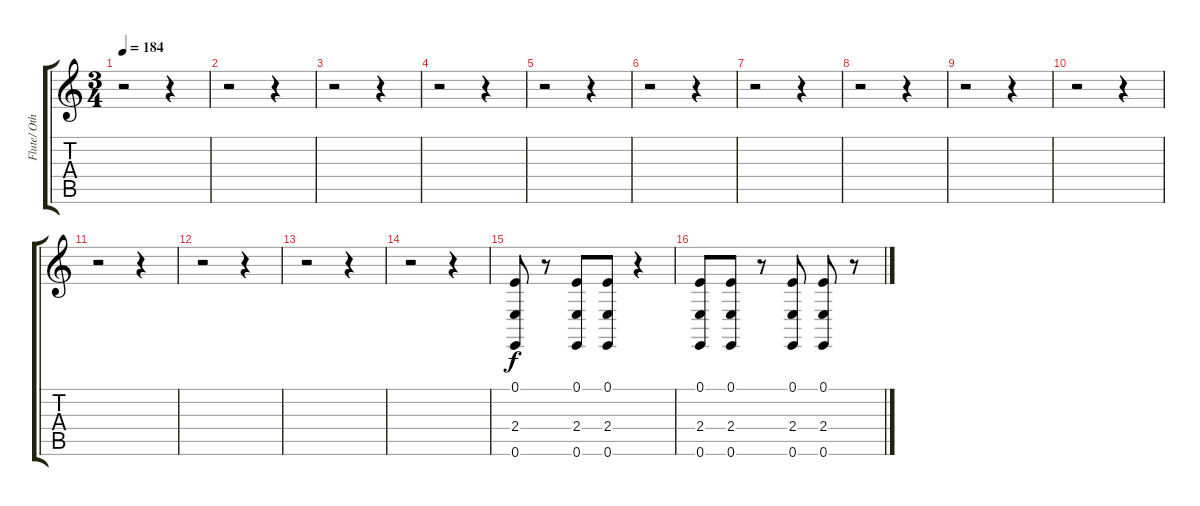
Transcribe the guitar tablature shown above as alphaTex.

\track ("Flute/ Other" "Flute/ Oth") {instrument flute}
\staff {score tabs}
\tuning (E4 B3 G3 D3 A2 E2) {hide}
\ts (3 4)
\tempo 184
\clef g2
\ks c
r.2{dy f} r.4 |
r.2 r.4 |
r.2 r.4 |
r.2 r.4 |
r.2 r.4 |
r.2 r.4 |
r.2 r.4 |
r.2 r.4 |
r.2 r.4 |
r.2 r.4 |
r.2 r.4 |
r.2 r.4 |
r.2 r.4 |
r.2 r.4 |
(0.1 2.4 0.6).8{volume 11 instrument acousticgrandpiano} r.8 (0.1 2.4 0.6).8 (0.1 2.4 0.6).8 r.4 |
(0.1 2.4 0.6).8 (0.1 2.4 0.6).8 r.8 (0.1 2.4 0.6).8 (0.1 2.4 0.6).8 r.8
